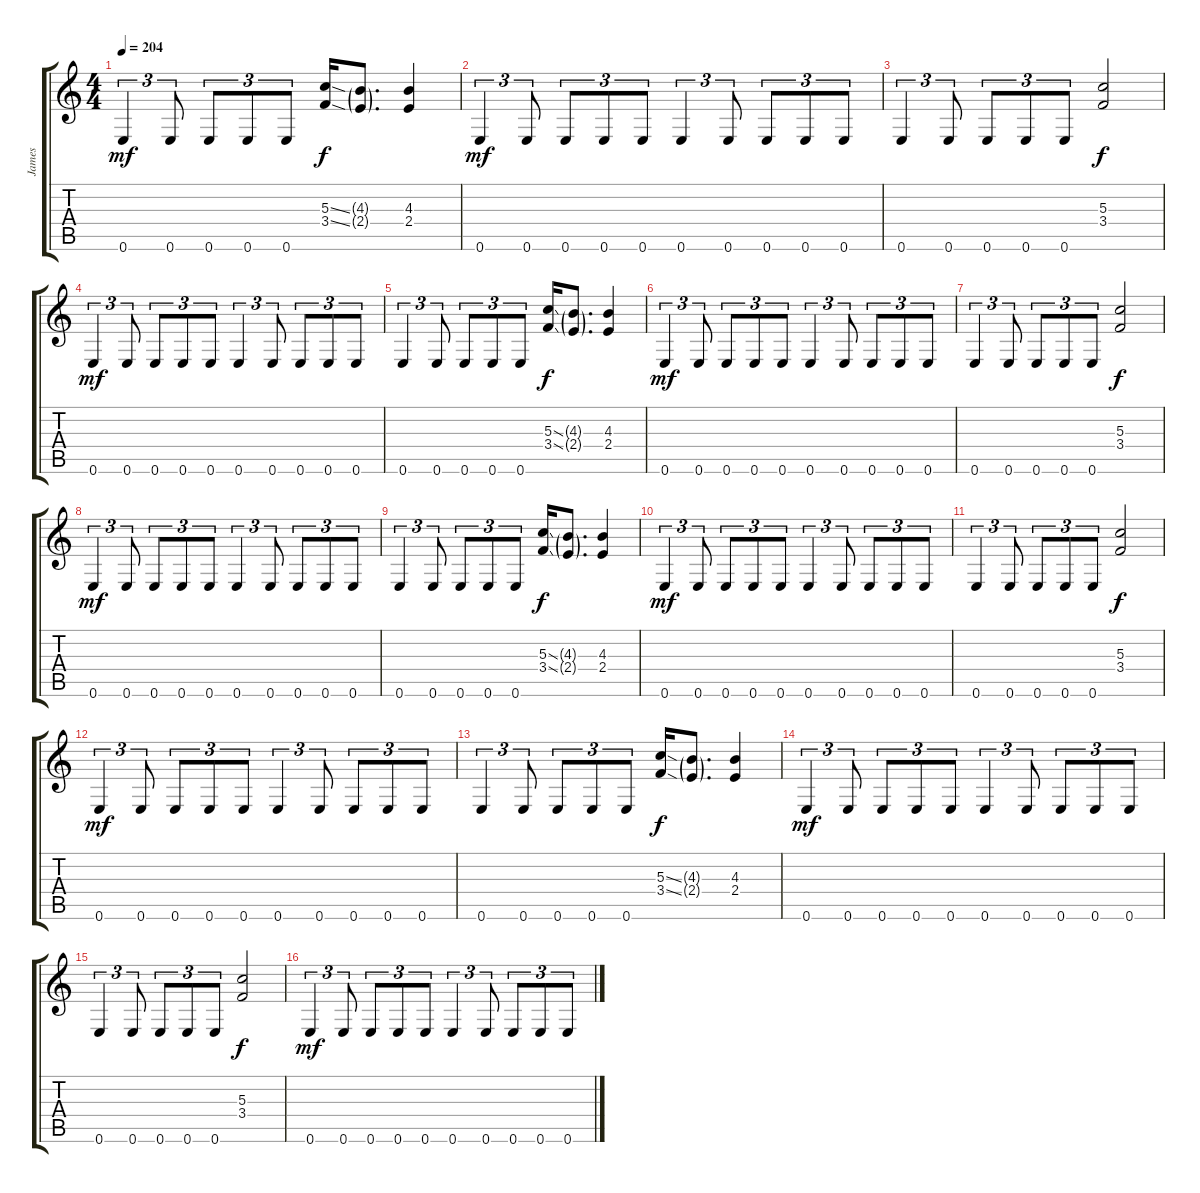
\track ("James" "James") {instrument distortionguitar}
\staff {score tabs}
\tuning (E4 B3 G3 D3 A2 E2) {hide}
\ts (4 4)
\tempo 204
\clef g2
\ks c
0.6.4{tu (3 2) dy mf} 0.6.8{tu (3 2)} 0.6.8{tu (3 2)} 0.6.8{tu (3 2)} 0.6.8{tu (3 2)} (5.3{ss} 3.4{ss}).16{dy f} (4.3{g} 2.4{g}).8{d} (4.3 2.4).4 |
0.6.4{tu (3 2) dy mf} 0.6.8{tu (3 2)} 0.6.8{tu (3 2)} 0.6.8{tu (3 2)} 0.6.8{tu (3 2)} 0.6.4{tu (3 2)} 0.6.8{tu (3 2)} 0.6.8{tu (3 2)} 0.6.8{tu (3 2)} 0.6.8{tu (3 2)} |
0.6.4{tu (3 2)} 0.6.8{tu (3 2)} 0.6.8{tu (3 2)} 0.6.8{tu (3 2)} 0.6.8{tu (3 2)} (5.3 3.4).2{dy f} |
0.6.4{tu (3 2) dy mf} 0.6.8{tu (3 2)} 0.6.8{tu (3 2)} 0.6.8{tu (3 2)} 0.6.8{tu (3 2)} 0.6.4{tu (3 2)} 0.6.8{tu (3 2)} 0.6.8{tu (3 2)} 0.6.8{tu (3 2)} 0.6.8{tu (3 2)} |
0.6.4{tu (3 2)} 0.6.8{tu (3 2)} 0.6.8{tu (3 2)} 0.6.8{tu (3 2)} 0.6.8{tu (3 2)} (5.3{ss} 3.4{ss}).16{dy f} (4.3{g} 2.4{g}).8{d} (4.3 2.4).4 |
0.6.4{tu (3 2) dy mf} 0.6.8{tu (3 2)} 0.6.8{tu (3 2)} 0.6.8{tu (3 2)} 0.6.8{tu (3 2)} 0.6.4{tu (3 2)} 0.6.8{tu (3 2)} 0.6.8{tu (3 2)} 0.6.8{tu (3 2)} 0.6.8{tu (3 2)} |
0.6.4{tu (3 2)} 0.6.8{tu (3 2)} 0.6.8{tu (3 2)} 0.6.8{tu (3 2)} 0.6.8{tu (3 2)} (5.3 3.4).2{dy f} |
0.6.4{tu (3 2) dy mf} 0.6.8{tu (3 2)} 0.6.8{tu (3 2)} 0.6.8{tu (3 2)} 0.6.8{tu (3 2)} 0.6.4{tu (3 2)} 0.6.8{tu (3 2)} 0.6.8{tu (3 2)} 0.6.8{tu (3 2)} 0.6.8{tu (3 2)} |
0.6.4{tu (3 2)} 0.6.8{tu (3 2)} 0.6.8{tu (3 2)} 0.6.8{tu (3 2)} 0.6.8{tu (3 2)} (5.3{ss} 3.4{ss}).16{dy f} (4.3{g} 2.4{g}).8{d} (4.3 2.4).4 |
0.6.4{tu (3 2) dy mf} 0.6.8{tu (3 2)} 0.6.8{tu (3 2)} 0.6.8{tu (3 2)} 0.6.8{tu (3 2)} 0.6.4{tu (3 2)} 0.6.8{tu (3 2)} 0.6.8{tu (3 2)} 0.6.8{tu (3 2)} 0.6.8{tu (3 2)} |
0.6.4{tu (3 2)} 0.6.8{tu (3 2)} 0.6.8{tu (3 2)} 0.6.8{tu (3 2)} 0.6.8{tu (3 2)} (5.3 3.4).2{dy f} |
0.6.4{tu (3 2) dy mf} 0.6.8{tu (3 2)} 0.6.8{tu (3 2)} 0.6.8{tu (3 2)} 0.6.8{tu (3 2)} 0.6.4{tu (3 2)} 0.6.8{tu (3 2)} 0.6.8{tu (3 2)} 0.6.8{tu (3 2)} 0.6.8{tu (3 2)} |
0.6.4{tu (3 2)} 0.6.8{tu (3 2)} 0.6.8{tu (3 2)} 0.6.8{tu (3 2)} 0.6.8{tu (3 2)} (5.3{ss} 3.4{ss}).16{dy f} (4.3{g} 2.4{g}).8{d} (4.3 2.4).4 |
0.6.4{tu (3 2) dy mf} 0.6.8{tu (3 2)} 0.6.8{tu (3 2)} 0.6.8{tu (3 2)} 0.6.8{tu (3 2)} 0.6.4{tu (3 2)} 0.6.8{tu (3 2)} 0.6.8{tu (3 2)} 0.6.8{tu (3 2)} 0.6.8{tu (3 2)} |
0.6.4{tu (3 2)} 0.6.8{tu (3 2)} 0.6.8{tu (3 2)} 0.6.8{tu (3 2)} 0.6.8{tu (3 2)} (5.3 3.4).2{dy f} |
0.6.4{tu (3 2) dy mf} 0.6.8{tu (3 2)} 0.6.8{tu (3 2)} 0.6.8{tu (3 2)} 0.6.8{tu (3 2)} 0.6.4{tu (3 2)} 0.6.8{tu (3 2)} 0.6.8{tu (3 2)} 0.6.8{tu (3 2)} 0.6.8{tu (3 2)}
